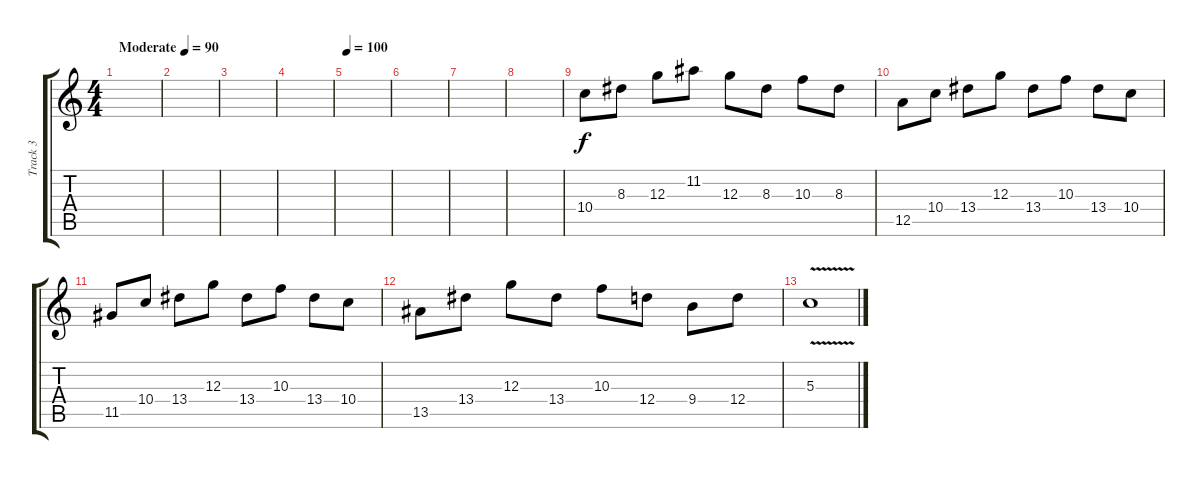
\track ("Track 3" "Track 3") {instrument distortionguitar}
\staff {score tabs}
\tuning (E4 B3 G3 D3 A2 E2) {hide}
\ts (4 4)
\tempo (90 "Moderate")
\tempo 110
\tempo (90 "Moderate")
\clef g2
\ks c
|
|
|
|
\tempo 90
\tempo 100
|
|
|
|
10.4.8 8.3.8 12.3.8 11.2.8 12.3.8 8.3.8 10.3.8 8.3.8 |
12.5.8 10.4.8 13.4.8 12.3.8 13.4.8 10.3.8 13.4.8 10.4.8 |
11.5.8 10.4.8 13.4.8 12.3.8 13.4.8 10.3.8 13.4.8 10.4.8 |
13.5.8 13.4.8 12.3.8 13.4.8 10.3.8 12.4.8 9.4.8 12.4.8 |
5.3{v}.1{volume 8}
